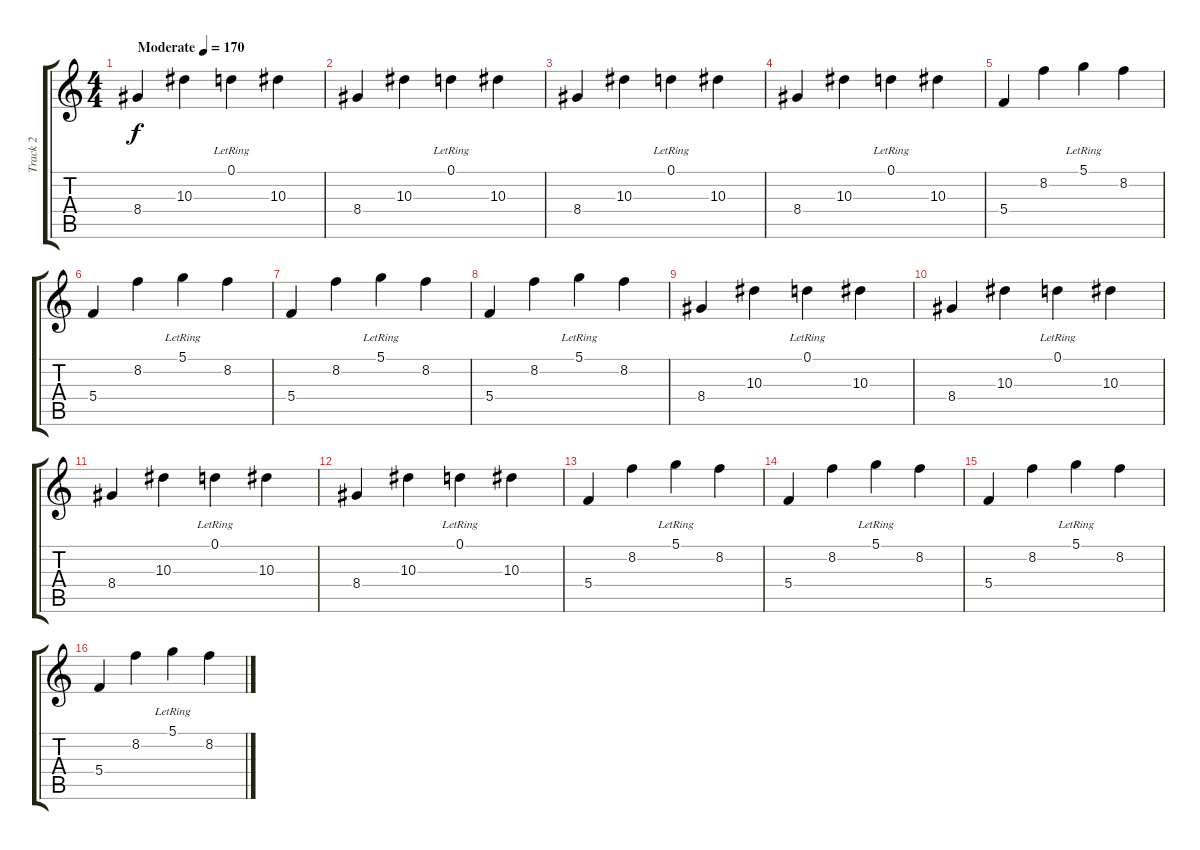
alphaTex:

\track ("Track 2" "Track 2") {instrument overdrivenguitar}
\staff {score tabs}
\tuning (D4 A3 F3 C3 G2 C2) {hide}
\ts (4 4)
\tempo (170 "Moderate")
\clef g2
\ks c
8.4.4{dy f instrument overdrivenguitar} 10.3.4 0.1{lr}.4 10.3.4 |
8.4.4 10.3.4 0.1{lr}.4 10.3.4 |
8.4.4 10.3.4 0.1{lr}.4 10.3.4 |
8.4.4 10.3.4 0.1{lr}.4 10.3.4 |
5.4.4 8.2.4 5.1{lr}.4 8.2.4 |
5.4.4 8.2.4 5.1{lr}.4 8.2.4 |
5.4.4 8.2.4 5.1{lr}.4 8.2.4 |
5.4.4 8.2.4 5.1{lr}.4 8.2.4 |
8.4.4 10.3.4 0.1{lr}.4 10.3.4 |
8.4.4 10.3.4 0.1{lr}.4 10.3.4 |
8.4.4 10.3.4 0.1{lr}.4 10.3.4 |
8.4.4 10.3.4 0.1{lr}.4 10.3.4 |
5.4.4 8.2.4 5.1{lr}.4 8.2.4 |
5.4.4 8.2.4 5.1{lr}.4 8.2.4 |
5.4.4 8.2.4 5.1{lr}.4 8.2.4 |
5.4.4 8.2.4 5.1{lr}.4 8.2.4
